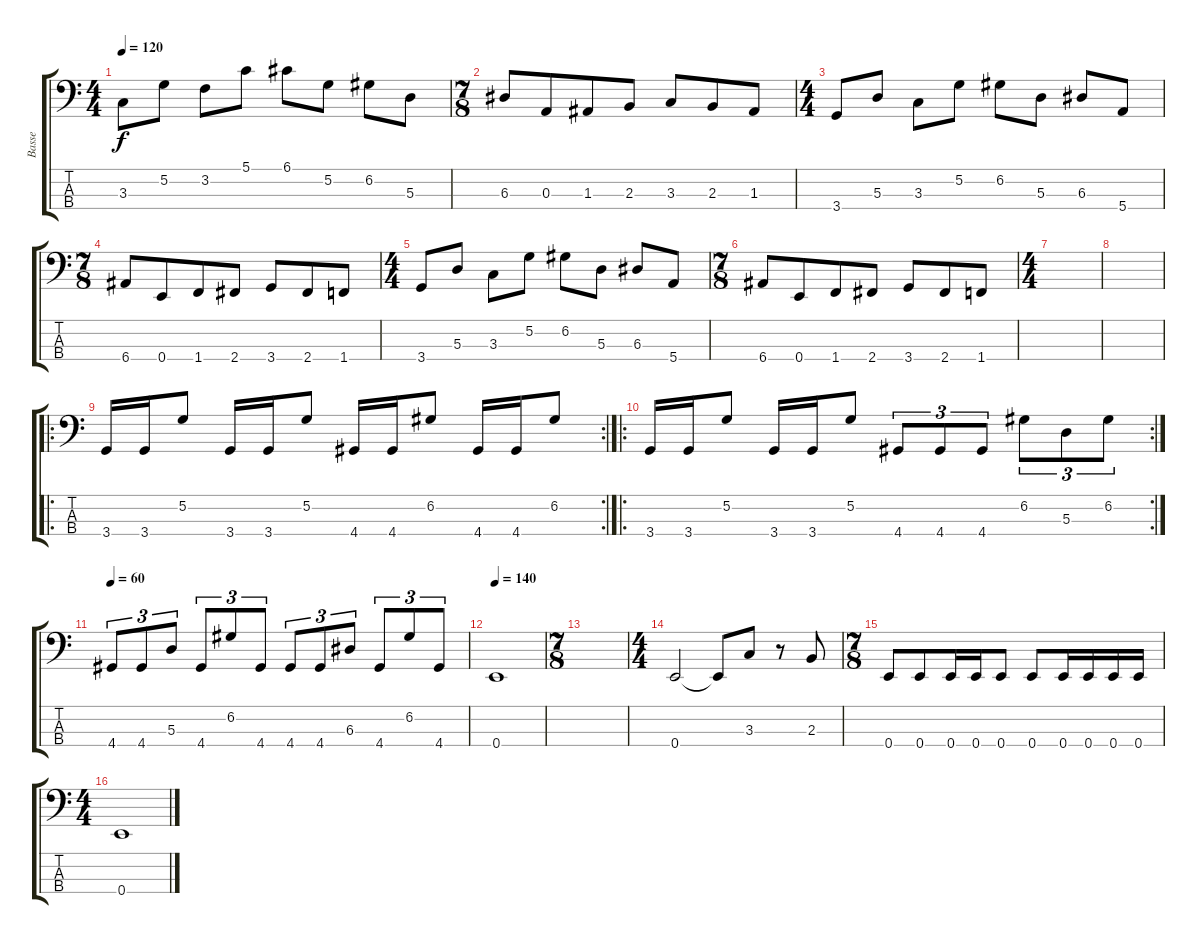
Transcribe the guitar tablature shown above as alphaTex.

\track ("Basse" "Basse") {instrument electricbasspick}
\staff {score tabs}
\tuning (G2 D2 A1 E1) {hide}
\ts (4 4)
\tempo 120
\clef f4
\ks c
3.3.8{dy f} 5.2.8 3.2.8 5.1.8 6.1.8 5.2.8 6.2.8 5.3.8 |
\ts (7 8)
6.3.8 0.3.8 1.3.8 2.3.8 3.3.8 2.3.8 1.3.8 |
\ts (4 4)
3.4.8 5.3.8 3.3.8 5.2.8 6.2.8 5.3.8 6.3.8 5.4.8 |
\ts (7 8)
6.4.8 0.4.8 1.4.8 2.4.8 3.4.8 2.4.8 1.4.8 |
\ts (4 4)
3.4.8 5.3.8 3.3.8 5.2.8 6.2.8 5.3.8 6.3.8 5.4.8 |
\ts (7 8)
6.4.8 0.4.8 1.4.8 2.4.8 3.4.8 2.4.8 1.4.8 |
\ts (4 4)
|
|
\ro
\rc 2
3.4.16 3.4.16 5.2.8 3.4.16 3.4.16 5.2.8 4.4.16 4.4.16 6.2.8 4.4.16 4.4.16 6.2.8 |
\ro
\rc 2
3.4.16 3.4.16 5.2.8 3.4.16 3.4.16 5.2.8 4.4.8{tu (3 2)} 4.4.8{tu (3 2)} 4.4.8{tu (3 2)} 6.2.8{tu (3 2)} 5.3.8{tu (3 2)} 6.2.8{tu (3 2)} |
\tempo 60
4.4.8{tu (3 2)} 4.4.8{tu (3 2)} 5.3.8{tu (3 2)} 4.4.8{tu (3 2)} 6.2.8{tu (3 2)} 4.4.8{tu (3 2)} 4.4.8{tu (3 2)} 4.4.8{tu (3 2)} 6.3.8{tu (3 2)} 4.4.8{tu (3 2)} 6.2.8{tu (3 2)} 4.4.8{tu (3 2)} |
\tempo 140
0.4.1 |
\ts (7 8)
|
\ts (4 4)
0.4.2 0.4{t}.8 3.3.8 r.8 2.3.8 |
\ts (7 8)
0.4.8 0.4.8 0.4.16 0.4.16 0.4.8 0.4.8 0.4.16 0.4.16 0.4.16 0.4.16 |
\ts (4 4)
0.4.1
